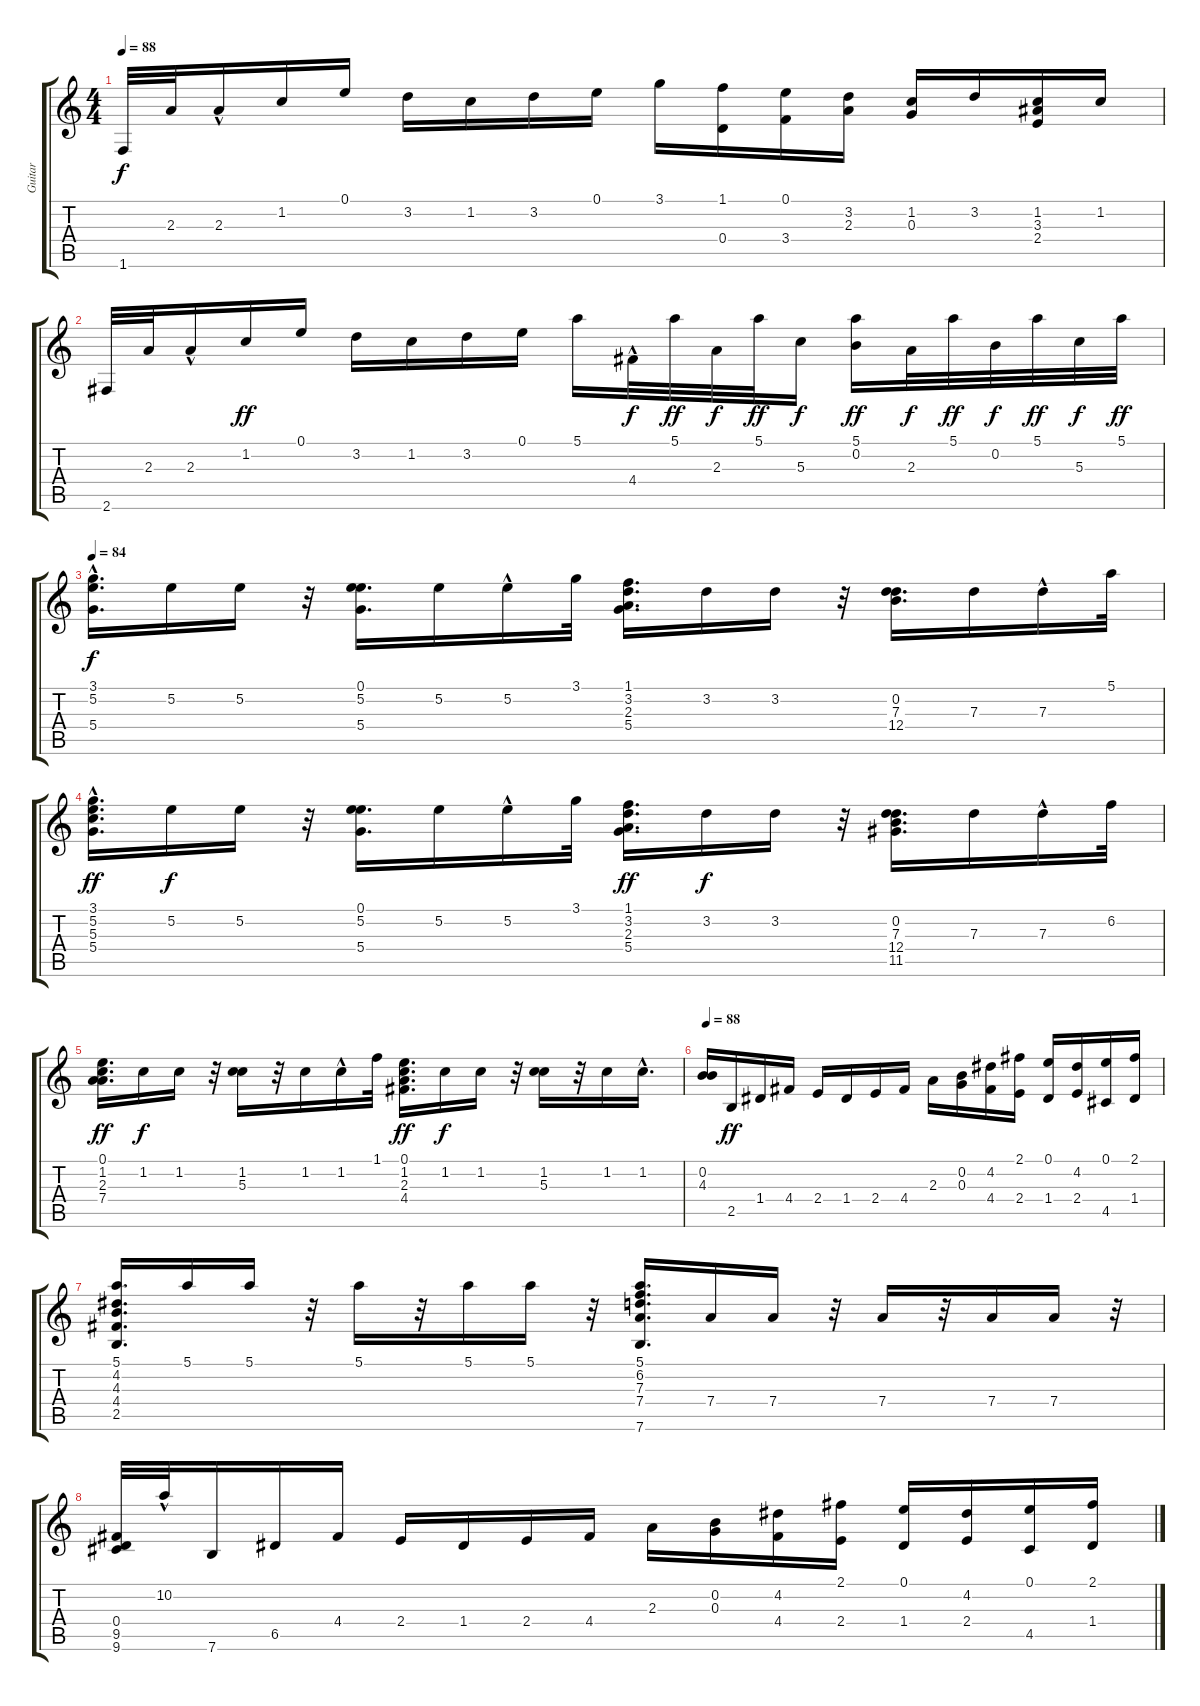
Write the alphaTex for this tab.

\track ("Guitar" "Guitar") {instrument acousticguitarnylon}
\staff {score tabs}
\tuning (E4 B3 G3 D3 A2 E2) {hide}
\ts (4 4)
\tempo 88
\clef g2
\ks c
1.6.32{dy f} 2.3.32 2.3{hac}.16 1.2.16 0.1.16 3.2.16 1.2.16 3.2.16 0.1.16 3.1.16 (1.1 0.4).16 (0.1 3.4).16 (3.2 2.3).16 (1.2 0.3).16 3.2.16 (1.2 3.3 2.4).16 1.2.16 |
2.6.32 2.3.32 2.3{hac}.16 1.2.16{dy ff} 0.1.16 3.2.16 1.2.16 3.2.16 0.1.16 5.1.16 4.4{hac}.32{dy f} 5.1.32{dy ff} 2.3.32{dy f} 5.1.32{dy ff} 5.3.16{dy f} (5.1 0.2).16{dy ff} 2.3.32{dy f} 5.1.32{dy ff} 0.2.32{dy f} 5.1.32{dy ff} 5.3.32{dy f} 5.1.32{dy ff} |
\tempo 84
(3.1 5.2 5.4{hac}).16{d dy f} 5.2.16 5.2.16 r.32 (0.1 5.2 5.4).16{d} 5.2.16 5.2{hac}.16 3.1.32 (1.1 3.2 2.3 5.4).16{d} 3.2.16 3.2.16 r.32 (0.2 7.3 12.4).16{d} 7.3.16 7.3{hac}.16 5.1.32 |
(3.1 5.2 5.3 5.4{hac}).16{d dy ff} 5.2.16{dy f} 5.2.16 r.32 (0.1 5.2 5.4).16{d} 5.2.16 5.2{hac}.16 3.1.32 (1.1 3.2 2.3 5.4).16{d dy ff} 3.2.16{dy f} 3.2.16 r.32 (0.2 7.3 12.4 11.5).16{d} 7.3.16 7.3{hac}.16 6.2.32 |
(0.1 1.2 2.3 7.4).16{d dy ff} 1.2.16{dy f} 1.2.16 r.32 (1.2 5.3).16 r.32 1.2.16 1.2{hac}.16 1.1.32 (0.1 1.2 2.3 4.4).16{d dy ff} 1.2.16{dy f} 1.2.16 r.32 (1.2 5.3).16 r.32 1.2.16 1.2{hac}.16{d} |
\tempo 88
(0.2 4.3).16 2.5.16{dy ff} 1.4.16 4.4.16 2.4.16 1.4.16 2.4.16 4.4.16 2.3.16 (0.2 0.3).16 (4.2 4.4).16 (2.1 2.4).16 (0.1 1.4).16 (4.2 2.4).16 (0.1 4.5).16 (2.1 1.4).16 |
(5.1 4.2 4.3 4.4 2.5).16{d} 5.1.16 5.1.16 r.32 5.1.16 r.32 5.1.16 5.1.16 r.32 (5.1 6.2 7.3 7.4 7.6).16{d} 7.4.16 7.4.16 r.32 7.4.16 r.32 7.4.16 7.4.16 r.32 |
(0.4 9.5 9.6).32 10.2{hac}.32 7.6.16 6.5.16 4.4.16 2.4.16 1.4.16 2.4.16 4.4.16 2.3.16 (0.2 0.3).16 (4.2 4.4).16 (2.1 2.4).16 (0.1 1.4).16 (4.2 2.4).16 (0.1 4.5).16 (2.1 1.4).16
